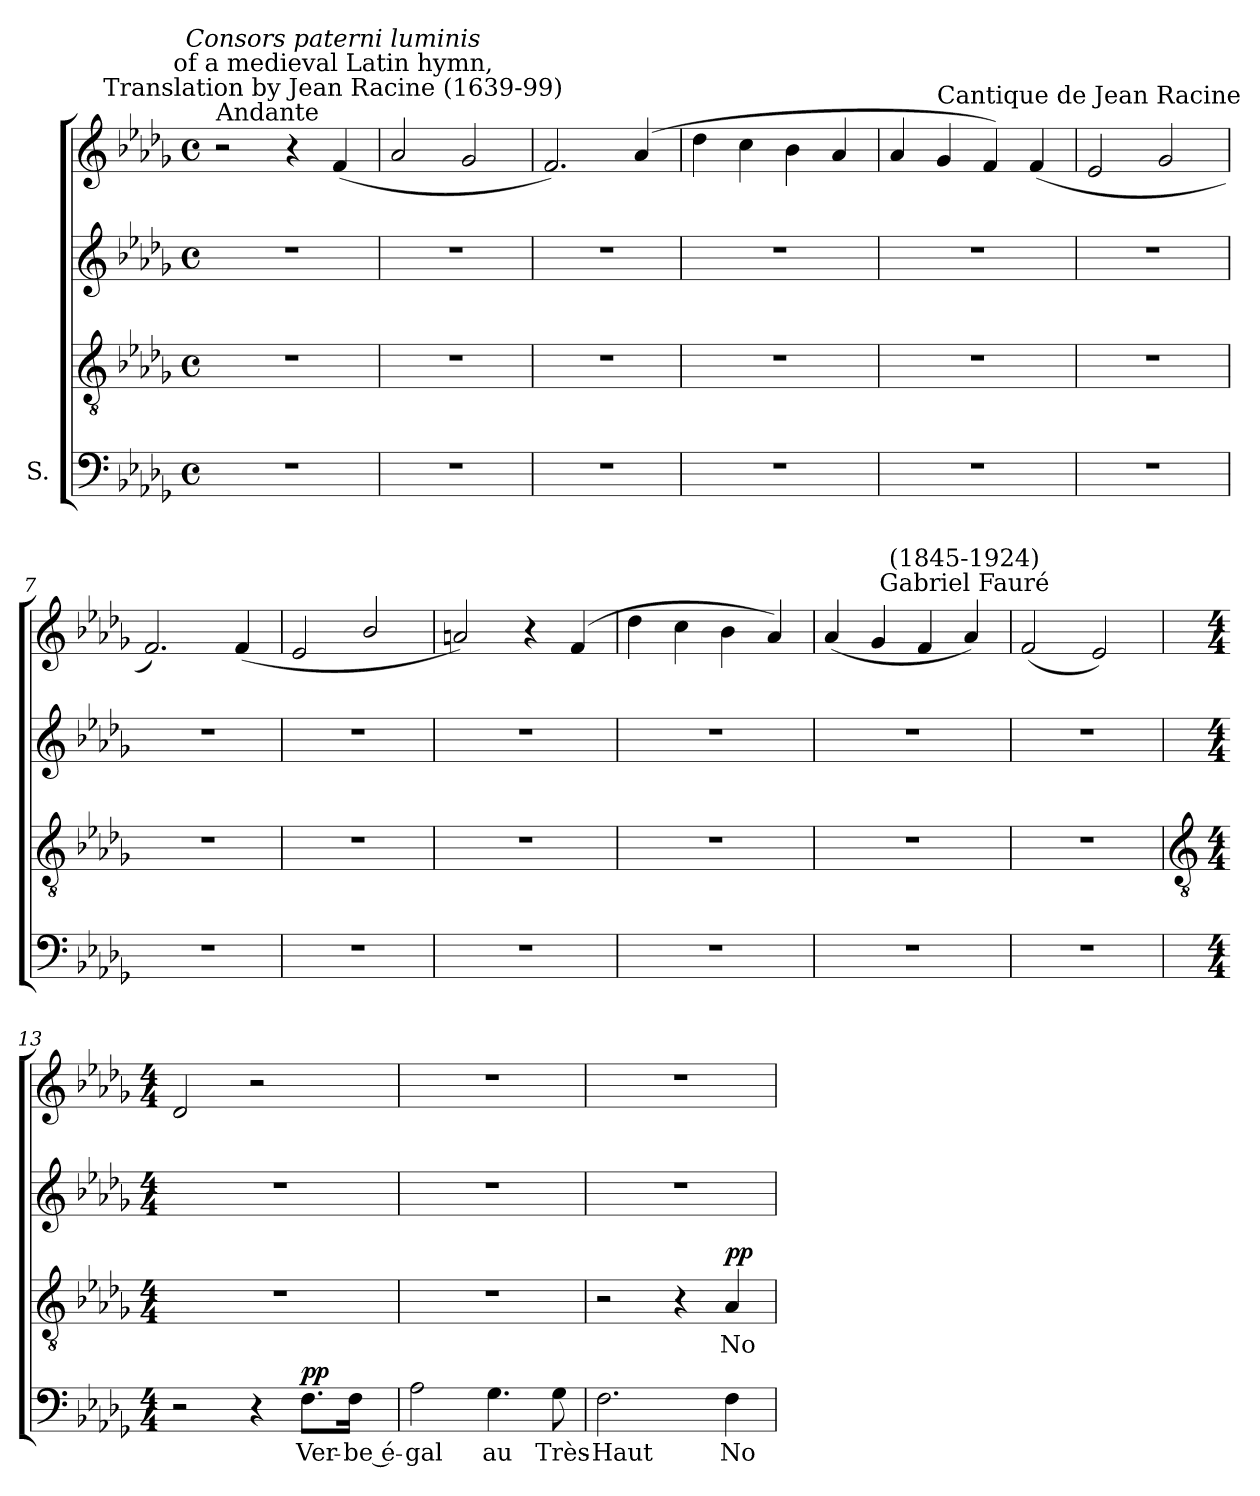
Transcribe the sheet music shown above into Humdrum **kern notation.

**kern	**text	**kern	**text	**kern	**kern	**dynam
*part1	*part1	*part1	*part1	*part1	*part1	*part1
*staff4	*staff4	*staff3	*staff3	*staff2	*staff1	*staff1/2/3/4
*I"S.	*	*	*	*	*	*
*clefF4	*	*clefGv2	*	*clefG2	*clefG2	*
*k[b-e-a-d-g-]	*	*k[b-e-a-d-g-]	*	*k[b-e-a-d-g-]	*k[b-e-a-d-g-]	*
*D-:	*	*D-:	*	*D-:	*D-:	*
*M4/4	*	*M4/4	*	*M4/4	*M4/4	*
*met(c)	*	*met(c)	*	*met(c)	*met(c)	*
=1	=1	=1	=1	=1	=1	=1
!	!	!	!	!	!LO:TX:a:t=Andante	!
1r	.	1r	.	1r	2r	.
.	.	.	.	.	4r	.
!	!	!	!	!	!LO:TX:a:cj:t=Translation by Jean Racine (1639-99)	!
!	!	!	!	!	!LO:TX:a:cj:t=of a medieval Latin hymn,	!
!	!	!	!	!	!LO:TX:a:i:cj:t=Consors paterni luminis	!
.	.	.	.	.	(<4f	.
=2	=2	=2	=2	=2	=2	=2
1r	.	1r	.	1r	2a-	.
.	.	.	.	.	2g-	.
=3	=3	=3	=3	=3	=3	=3
1r	.	1r	.	1r	2.f)	.
.	.	.	.	.	(<4a-	.
=4	=4	=4	=4	=4	=4	=4
1r	.	1r	.	1r	4dd-	.
.	.	.	.	.	4cc	.
.	.	.	.	.	4b-	.
.	.	.	.	.	4a-	.
=5	=5	=5	=5	=5	=5	=5
1r	.	1r	.	1r	4a-	.
!	!	!	!	!	!LO:TX:a:t=Cantique de Jean Racine	!
.	.	.	.	.	4g-	.
.	.	.	.	.	4f)	.
.	.	.	.	.	(<4f	.
=6	=6	=6	=6	=6	=6	=6
1r	.	1r	.	1r	2e-	.
.	.	.	.	.	2g-	.
=7	=7	=7	=7	=7	=7	=7
1r	.	1r	.	1r	2.f)	.
.	.	.	.	.	(<4f	.
=8	=8	=8	=8	=8	=8	=8
1r	.	1r	.	1r	2e-	.
.	.	.	.	.	2b-/	.
=9	=9	=9	=9	=9	=9	=9
1r	.	1r	.	1r	2an)	.
.	.	.	.	.	4r	.
.	.	.	.	.	(>4f	.
=10	=10	=10	=10	=10	=10	=10
1r	.	1r	.	1r	4dd-	.
.	.	.	.	.	4cc	.
.	.	.	.	.	4b-	.
.	.	.	.	.	4a-)	.
=11	=11	=11	=11	=11	=11	=11
1r	.	1r	.	1r	(<4a-	.
.	.	.	.	.	4g-	.
.	.	.	.	.	4f	.
!	!	!	!	!	!LO:TX:a:cj:t=Gabriel Fauré	!
!	!	!	!	!	!LO:TX:a:cj:t=(1845-1924)	!
.	.	.	.	.	4a-)	.
=12	=12	=12	=12	=12	=12	=12
1r	.	1r	.	1r	(<2f	.
.	.	.	.	.	2e-)	.
!!LO:LB:g=z
=13	=13	=13	=13	=13	=13	=13
*	*	*clefGv2	*	*	*	*
*M4/4	*	*M4/4	*	*M4/4	*M4/4	*
2r	.	1r	.	1r	2d-	.
4r	.	.	.	.	2r	.
!	!LO:LY:b	!	!	!	!	!LO:DY:a=4
8.FL	Ver-	.	.	.	.	pp
!	!LO:LY:b	!	!	!	!	!
16FJ	-be é-	.	.	.	.	.
=14	=14	=14	=14	=14	=14	=14
!	!LO:LY:b	!	!	!	!	!
2A-	-gal	1r	.	1r	1r	.
!	!LO:LY:b	!	!	!	!	!
4.G-	au	.	.	.	.	.
!	!LO:LY:b	!	!	!	!	!
8G-	Très-	.	.	.	.	.
=15	=15	=15	=15	=15	=15	=15
!	!LO:LY:b	!	!	!	!	!
2.F	-Haut	2r	.	1r	1r	.
.	.	4r	.	.	.	.
!	!LO:LY:b	!	!LO:LY:b	!	!	!LO:DY:a=3
4F	No-	4A-	-No-	.	.	pp
=	=	=	=	=	=	=
*-	*-	*-	*-	*-	*-	*-
